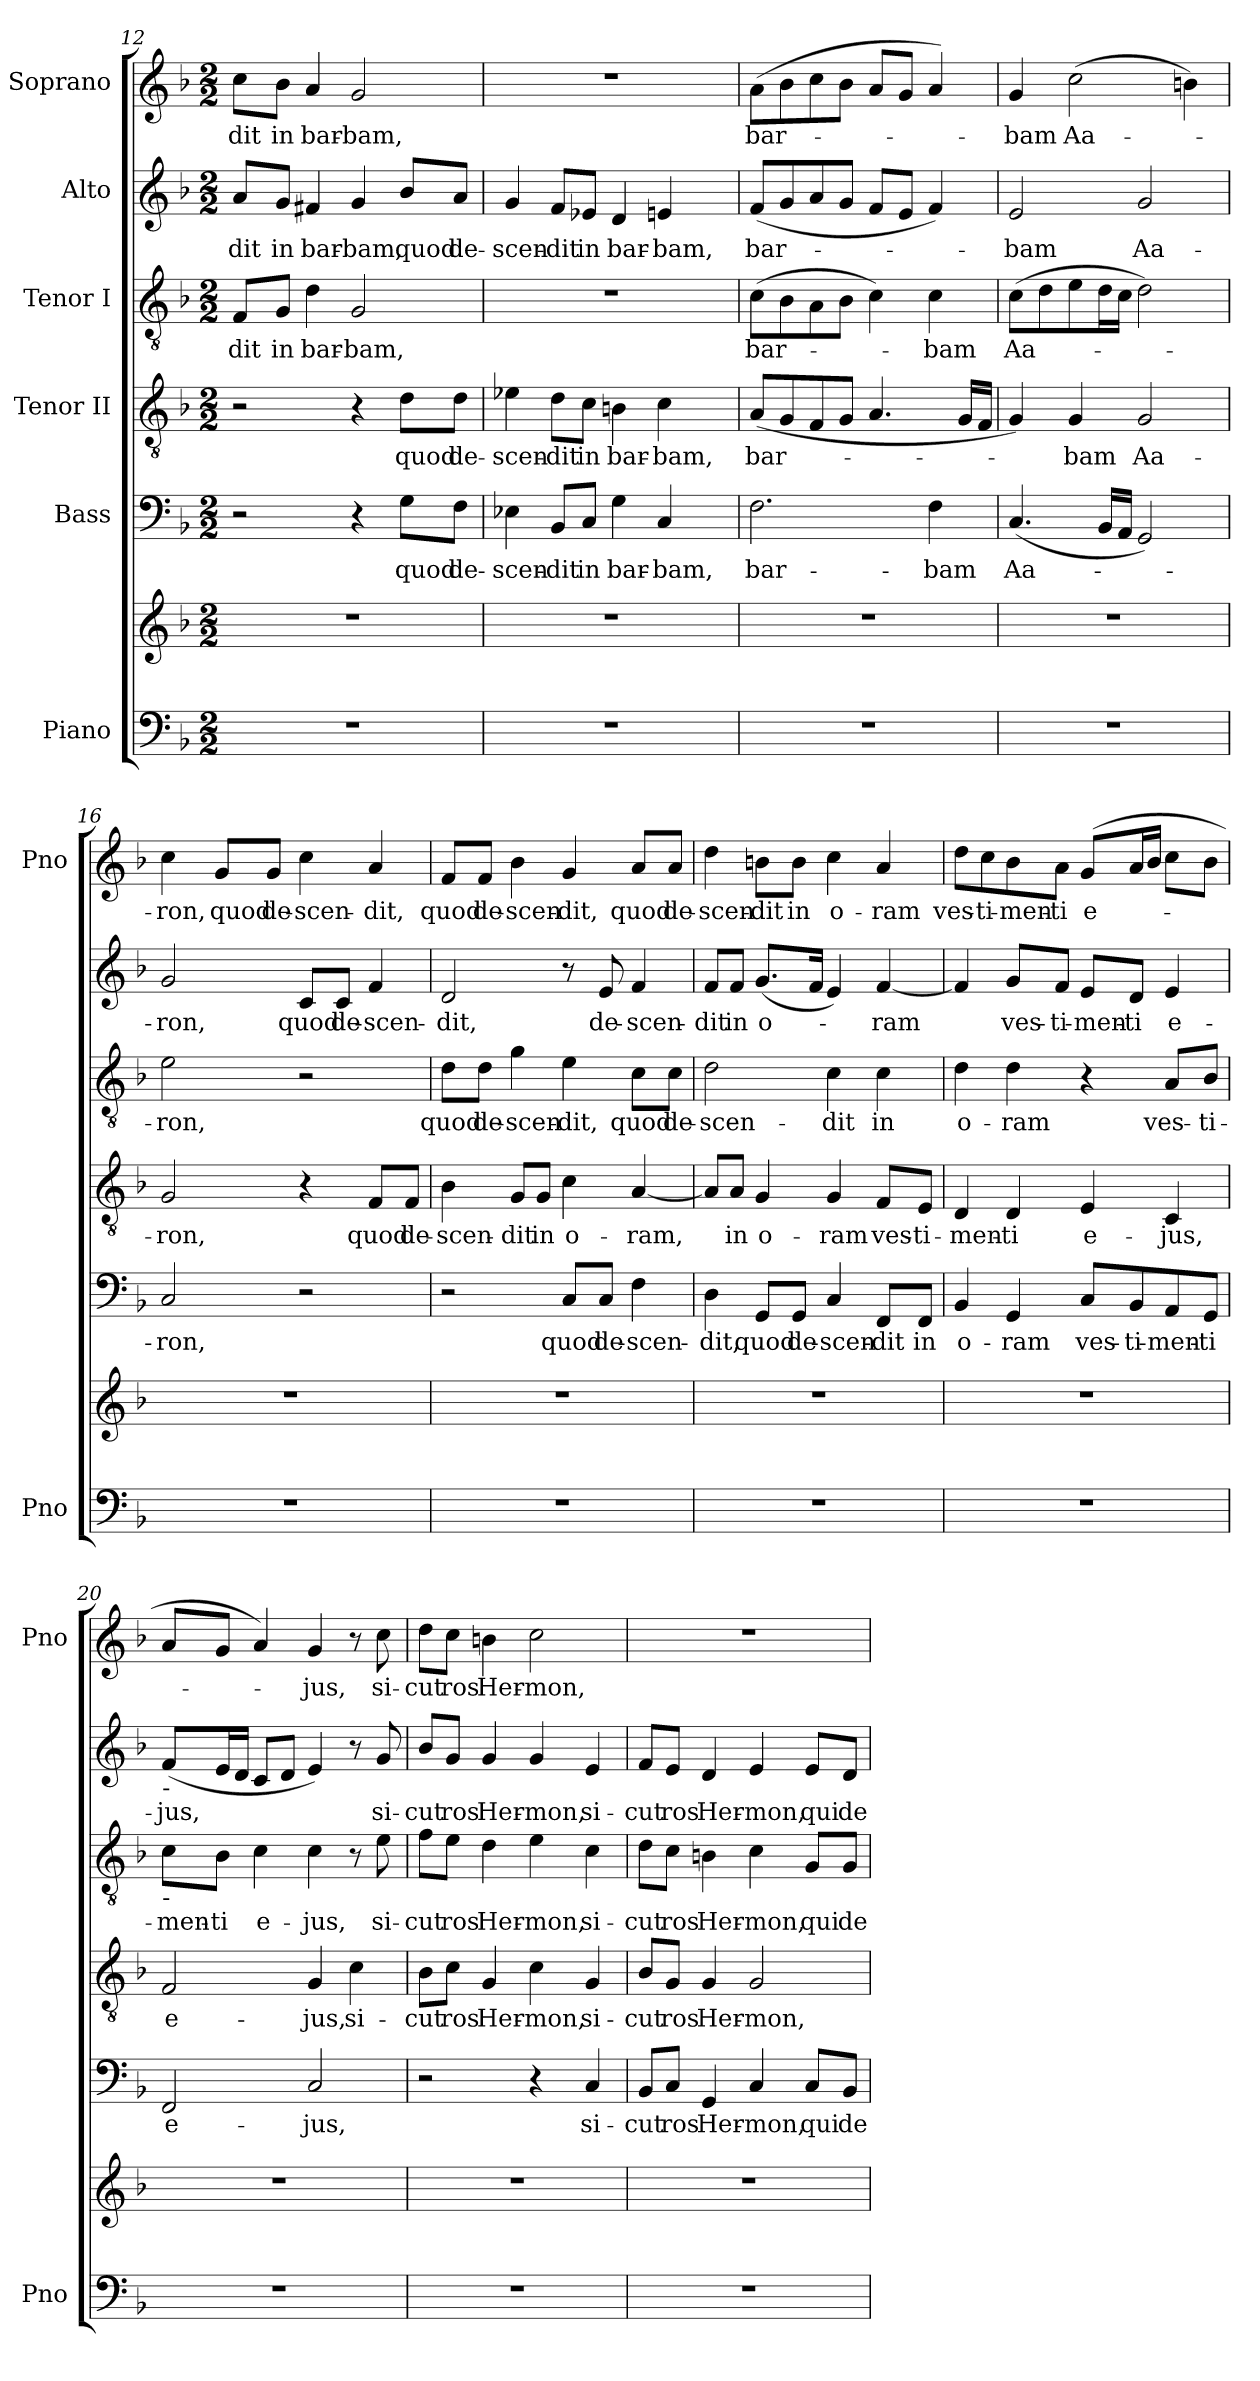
**kern	**kern	**kern	**text	**kern	**text	**kern	**text	**kern	**text	**kern	**text
*part6	*part6	*part5	*part5	*part4	*part4	*part3	*part3	*part2	*part2	*part1	*part1
*staff7	*staff6	*staff5	*staff5	*staff4	*staff4	*staff3	*staff3	*staff2	*staff2	*staff1	*staff1
*I"Piano	*	*I"Bass	*	*I"Tenor II	*	*I"Tenor I	*	*I"Alto	*	*I"Soprano	*
*I'Pno	*	*	*	*	*	*	*	*	*	*I'Pno	*
!!LO:LB:g=z
*clefF4	*clefG2	*clefF4	*	*clefGv2	*	*clefGv2	*	*clefG2	*	*clefG2	*
*k[b-]	*k[b-]	*k[b-]	*	*k[b-]	*	*k[b-]	*	*k[b-]	*	*k[b-]	*
*F:	*F:	*F:	*	*F:	*	*F:	*	*F:	*	*F:	*
*M2/2	*M2/2	*M2/2	*	*M2/2	*	*M2/2	*	*M2/2	*	*M2/2	*
=12	=12	=12	=12	=12	=12	=12	=12	=12	=12	=12	=12
1r	1r	2r	.	2r	.	8F/L	-­dit	8a/L	-­dit	8cc\L	-­dit
.	.	.	.	.	.	8G/J	in	8g/J	in	8b-\J	in
.	.	.	.	.	.	4d\	bar-	4f#X/	bar-	4a/	bar-
.	.	4r	.	4r	.	2G/	-bam,	4g/	-bam,	2g/	-bam,
.	.	8G\L	quod	8d\L	quod	.	.	8b-/L	quod	.	.
.	.	8F\J	de-	8d\J	de-	.	.	8a/J	de-	.	.
=13	=13	=13	=13	=13	=13	=13	=13	=13	=13	=13	=13
1r	1r	4E-X\	-scen-	4e-X\	-scen-	1r	.	4g/	-scen-	1r	.
.	.	8BB-/L	-dit	8d\L	-dit	.	.	8f/L	-dit	.	.
.	.	8C/J	in	8c\J	in	.	.	8e-X/J	in	.	.
.	.	4G\	bar-	4Bn\	bar-	.	.	4d/	bar-	.	.
.	.	4C/	-bam,	4c\	-bam,	.	.	4en/	-bam,	.	.
=14	=14	=14	=14	=14	=14	=14	=14	=14	=14	=14	=14
1r	1r	2.F\	bar-	(8A/L	bar-	(8c\L	bar-	(8f/L	bar-	(8a\L	bar-
.	.	.	.	8G/	.	8B-\	.	8g/	.	8b-\	.
.	.	.	.	8F/	.	8A\	.	8a/	.	8cc\	.
.	.	.	.	8G/J	.	8B-\J	.	8g/J	.	8b-\J	.
.	.	.	.	4.A/	.	4c\)	.	8f/L	.	8a/L	.
.	.	.	.	.	.	.	.	8e/J	.	8g/J	.
.	.	4F\	-bam	.	.	4c\	-bam	4f/)	.	4a/)	.
.	.	.	.	16G/LL	.	.	.	.	.	.	.
.	.	.	.	16F/JJ	.	.	.	.	.	.	.
=15	=15	=15	=15	=15	=15	=15	=15	=15	=15	=15	=15
1r	1r	(4.C/	Aa-	4G/)	.	(8c\L	Aa-	2e/	-bam	4g/	-bam
.	.	.	.	.	.	8d\	.	.	.	.	.
.	.	.	.	4G/	-bam	8e\	.	.	.	(2cc\	Aa-
.	.	16BB-/LL	.	.	.	16d\L	.	.	.	.	.
.	.	16AA/JJ	.	.	.	16c\JJ	.	.	.	.	.
.	.	2GG/)	.	2G/	Aa-	2d\)	.	2g/	Aa-	.	.
.	.	.	.	.	.	.	.	.	.	4bn\)	.
!!LO:LB:g=z
=16	=16	=16	=16	=16	=16	=16	=16	=16	=16	=16	=16
1r	1r	2C/	-­ron,	2G/	-­ron,	2e\	-­ron,	2g/	-­ron,	4cc\	-­ron,
.	.	.	.	.	.	.	.	.	.	8g/L	quod
.	.	.	.	.	.	.	.	.	.	8g/J	de-
.	.	2r	.	4r	.	2r	.	8c/L	quod	4cc\	-scen-
.	.	.	.	.	.	.	.	8c/J	de-	.	.
.	.	.	.	8F/L	quod	.	.	4f/	-scen-	4a/	-dit,
.	.	.	.	8F/J	de-	.	.	.	.	.	.
=17	=17	=17	=17	=17	=17	=17	=17	=17	=17	=17	=17
1r	1r	2r	.	4B-\	-scen-	8d\L	quod	2d/	-dit,	8f/L	quod
.	.	.	.	.	.	8d\J	de-	.	.	8f/J	de-
.	.	.	.	8G/L	-dit	4g\	-scen-	.	.	4b-\	-scen-
.	.	.	.	8G/J	in	.	.	.	.	.	.
.	.	8C/L	quod	4c\	o-	4e\	-dit,	8r	.	4g/	-dit,
.	.	8C/J	de-	.	.	.	.	8e/	de-	.	.
.	.	4F\	-scen-	[4A/	-ram,	8c\L	quod	4f/	-scen-	8a/L	quod
.	.	.	.	.	.	8c\J	de-	.	.	8a/J	de-
=18	=18	=18	=18	=18	=18	=18	=18	=18	=18	=18	=18
1r	1r	4D\	-dit,	8A/L]	.	2d\	-scen-	8f/L	-dit	4dd\	-scen-
.	.	.	.	8A/J	in	.	.	8f/J	in	.	.
.	.	8GG/L	quod	4G/	o-	.	.	(8.g/L	o-	8bn\L	-dit
.	.	8GG/J	de-	.	.	.	.	.	.	8b\J	in
.	.	.	.	.	.	.	.	16f/Jk	.	.	.
.	.	4C/	-scen-	4G/	-ram	4c\	-dit	4e/)	.	4cc\	o-
.	.	8FF/L	-dit	8F/L	ves-	4c\	in	[4f/	-ram	4a/	-ram
.	.	8FF/J	in	8E/J	-ti-	.	.	.	.	.	.
!!LO:PB:g=z
=19	=19	=19	=19	=19	=19	=19	=19	=19	=19	=19	=19
1r	1r	4BB-/	o-	4D/	-men-	4d\	o-	4f/]	.	8dd\L	ves-
.	.	.	.	.	.	.	.	.	.	8cc\	-ti-
.	.	4GG/	-ram	4D/	-ti	4d\	-ram	8g/L	ves-	8b-\	-men-
.	.	.	.	.	.	.	.	8f/J	-ti-	8a\J	-ti
.	.	8C/L	ves-	4E/	e-	4r	.	8e/L	-men-	(8g/L	e-
.	.	8BB-/	-ti-	.	.	.	.	8d/J	-ti	16a/L	.
.	.	.	.	.	.	.	.	.	.	16b-/JJ	.
.	.	8AA/	-men-	4C/	-jus,	8A/L	ves-	4e/	e-	8cc\L	.
.	.	8GG/J	-ti	.	.	8B-/J	-ti-	.	.	8b-\J	.
=20	=20	=20	=20	=20	=20	=20	=20	=20	=20	=20	=20
!	!	!	!	!	!	!	!	!LO:TX:b:t=-	!	!	!
!	!	!	!	!	!	!LO:TX:b:t=-	!	!	!	!	!
1r	1r	2FF/	e-	2F/	e-	8c\L	-men-	(8f/L	-jus,	8a/L	.
.	.	.	.	.	.	8B-\J	-ti	16e/L	.	8g/J	.
.	.	.	.	.	.	.	.	16d/JJ	.	.	.
.	.	.	.	.	.	4c\	e-	8c/L	.	4a/)	.
.	.	.	.	.	.	.	.	8d/J	.	.	.
.	.	2C/	-jus,	4G/	-jus,	4c\	-jus,	4e/)	.	4g/	jus,
.	.	.	.	4c\	si-	8r	.	8r	.	8r	.
.	.	.	.	.	.	8e\	si-	8g/	si-	8cc\	si-
=21	=21	=21	=21	=21	=21	=21	=21	=21	=21	=21	=21
1r	1r	2r	.	8B-\L	-cut	8f\L	-cut	8b-/L	-cut	8dd\L	-cut
.	.	.	.	8c\J	ros	8e\J	ros	8g/J	ros	8cc\J	ros
.	.	.	.	4G/	Her-	4d\	Her-	4g/	Her-	4bn\	Her-
.	.	4r	.	4c\	-mon,	4e\	-mon,	4g/	-mon,	2cc\	-mon,
.	.	4C/	si-	4G/	si-	4c\	si-	4e/	si-	.	.
=22	=22	=22	=22	=22	=22	=22	=22	=22	=22	=22	=22
1r	1r	8BB-/L	-cut	8B-/L	-cut	8d\L	-cut	8f/L	-cut	1r	.
.	.	8C/J	ros	8G/J	ros	8c\J	ros	8e/J	ros	.	.
.	.	4GG/	Her-	4G/	Her-	4Bn\	Her-	4d/	Her-	.	.
.	.	4C/	-mon,	2G/	-mon,	4c\	-mon,	4e/	-mon,	.	.
.	.	8C/L	qui	.	.	8G/L	qui	8e/L	qui	.	.
.	.	8BB-/J	de-	.	.	8G/J	de-	8d/J	de-	.	.
=	=	=	=	=	=	=	=	=	=	=	=
*-	*-	*-	*-	*-	*-	*-	*-	*-	*-	*-	*-
